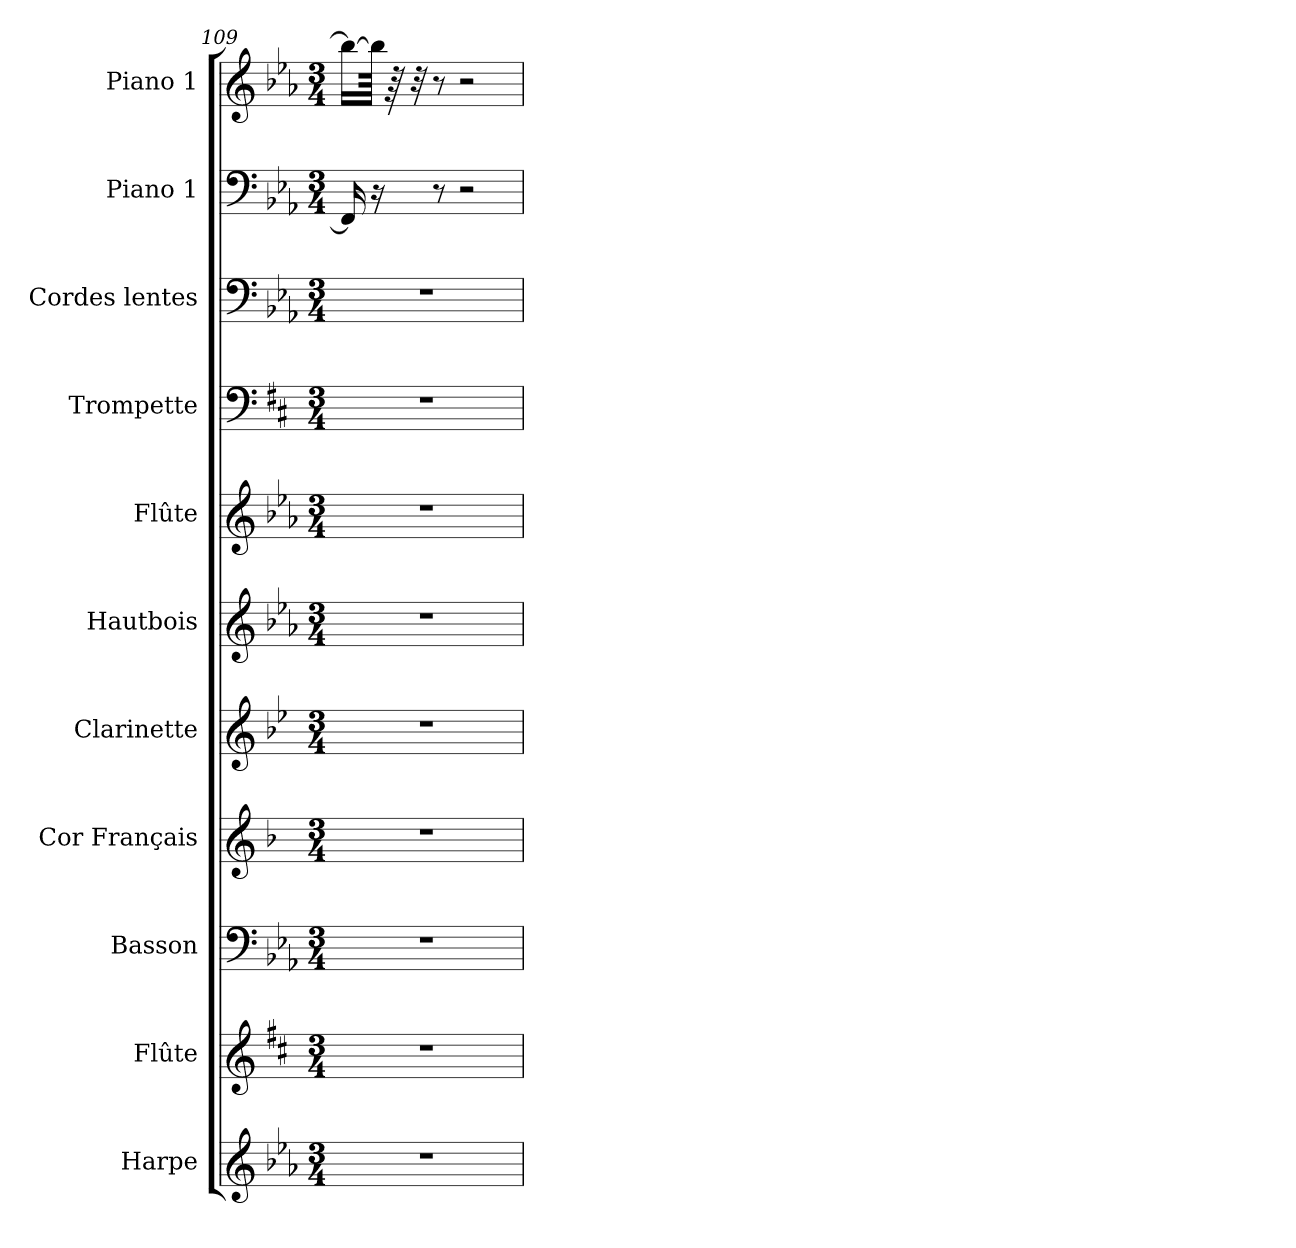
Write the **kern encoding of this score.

**kern	**kern	**kern	**kern	**kern	**kern	**kern	**kern	**kern	**kern	**kern
*part11	*part10	*part9	*part8	*part7	*part6	*part5	*part4	*part3	*part2	*part1
*staff11	*staff10	*staff9	*staff8	*staff7	*staff6	*staff5	*staff4	*staff3	*staff2	*staff1
*I"Harpe	*I"Flûte	*I"Basson	*I"Cor Français	*I"Clarinette	*I"Hautbois	*I"Flûte	*I"Trompette	*I"Cordes lentes	*I"Piano 1	*I"Piano 1
*I'Hp	*I'Fl	*I'Bsn	*	*I'Cl	*	*I'Fl	*I'Tpt	*	*I'Pno	*I'Pno
*clefG2	*clefG2	*clefF4	*clefG2	*clefG2	*clefG2	*clefG2	*clefF4	*clefF4	*clefF4	*clefG2
*	*	*	*ITrd4c7	*ITrd1c2	*	*	*ITrd1c2	*	*	*
*k[b-e-a-]	*k[f#c#]	*k[b-e-a-]	*k[b-e-]	*k[b-e-a-d-]	*k[b-e-a-]	*k[b-e-a-]	*k[]	*k[b-e-a-]	*k[b-e-a-]	*k[b-e-a-]
*E-:	*D:	*E-:	*B-:	*A-:	*E-:	*E-:	*C:	*E-:	*E-:	*E-:
*M3/4	*M3/4	*M3/4	*M3/4	*M3/4	*M3/4	*M3/4	*M3/4	*M3/4	*M3/4	*M3/4
=109	=109	=109	=109	=109	=109	=109	=109	=109	=109	=109
2.r	2.r	2.r	2.r	2.r	2.r	2.r	2.r	2.r	16FF/]	16bb-\LL_
.	.	.	.	.	.	.	.	.	16r	64bb-\JJkk]
.	.	.	.	.	.	.	.	.	.	64r
.	.	.	.	.	.	.	.	.	.	32r
.	.	.	.	.	.	.	.	.	8r	8r
.	.	.	.	.	.	.	.	.	2r	2r
=	=	=	=	=	=	=	=	=	=	=
*-	*-	*-	*-	*-	*-	*-	*-	*-	*-	*-
